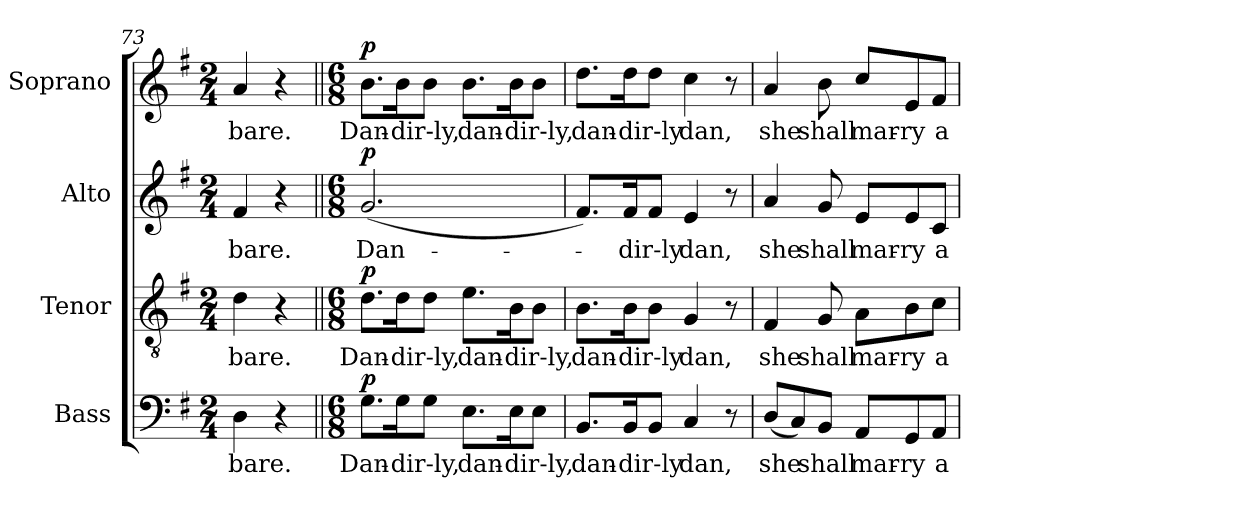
**kern	**text	**dynam	**kern	**text	**dynam	**kern	**text	**dynam	**kern	**text	**dynam
*part4	*part4	*part4	*part3	*part3	*part3	*part2	*part2	*part2	*part1	*part1	*part1
*staff4	*staff4	*staff4	*staff3	*staff3	*staff3	*staff2	*staff2	*staff2	*staff1	*staff1	*staff1
*I"Bass	*	*	*I"Tenor	*	*	*I"Alto	*	*	*I"Soprano	*	*
*I'B.	*	*	*I'T.	*	*	*I'A.	*	*	*I'S.	*	*
*clefF4	*	*	*clefGv2	*	*	*clefG2	*	*	*clefG2	*	*
*	*	*	*ITrd7c12	*	*	*	*	*	*	*	*
*k[f#]	*	*	*k[f#]	*	*	*k[f#]	*	*	*k[f#]	*	*
*G:	*	*	*G:	*	*	*G:	*	*	*G:	*	*
*M2/4	*	*	*M2/4	*	*	*M2/4	*	*	*M2/4	*	*
=73	=73	=73	=73	=73	=73	=73	=73	=73	=73	=73	=73
!	!LO:LY:b:color=#000000	!	!	!	!	!	!	!	!	!	!
!	!	!	!	!LO:LY:b:color=#000000	!	!	!	!	!	!	!
!	!	!	!	!	!	!	!LO:LY:b:color=#000000	!	!	!	!
!	!	!	!	!	!	!	!	!	!	!LO:LY:b:color=#000000	!
4Di\	bare.	.	4Di\	bare.	.	4f#i/	bare.	.	4ai/	bare.	.
4r	.	.	4r	.	.	4r	.	.	4r	.	.
!!LO:LB:g=z
=74||	=74||	=74||	=74||	=74||	=74||	=74||	=74||	=74||	=74||	=74||	=74||
*M6/8	*	*	*M6/8	*	*	*M6/8	*	*	*M6/8	*	*
!	!LO:LY:b:color=#000000	!	!	!	!	!	!	!	!	!	!
!	!	!	!	!LO:LY:b:color=#000000	!	!	!	!	!	!	!
!	!	!	!	!	!	!	!LO:LY:b:color=#000000	!	!	!	!
!	!	!	!	!	!	!	!	!	!	!LO:LY:b:color=#000000	!
8.Gi\L	Dan-	p	8.Di\L	Dan-	p	(2.gi/	Dan--	p	8.bi\L	Dan-	p
!	!LO:LY:b:color=#000000	!	!	!	!	!	!	!	!	!	!
!	!	!	!	!LO:LY:b:color=#000000	!	!	!	!	!	!	!
!	!	!	!	!	!	!	!	!	!	!LO:LY:b:color=#000000	!
16Gi\K	-dir-ly,	.	16Di\K	-dir-ly,	.	.	.	.	16bi\K	-dir-ly,	.
8Gi\J	.	.	8Di\J	.	.	.	.	.	8bi\J	.	.
!	!LO:LY:b:color=#000000	!	!	!	!	!	!	!	!	!	!
!	!	!	!	!LO:LY:b:color=#000000	!	!	!	!	!	!	!
!	!	!	!	!	!	!	!	!	!	!LO:LY:b:color=#000000	!
8.Ei\L	dan-	.	8.Ei\L	dan-	.	.	.	.	8.bi\L	dan-	.
!	!LO:LY:b:color=#000000	!	!	!	!	!	!	!	!	!	!
!	!	!	!	!LO:LY:b:color=#000000	!	!	!	!	!	!	!
!	!	!	!	!	!	!	!	!	!	!LO:LY:b:color=#000000	!
16Ei\K	-dir-ly,	.	16BBi\K	-dir-ly,	.	.	.	.	16bi\K	-dir-ly,	.
8Ei\J	.	.	8BBi\J	.	.	.	.	.	8bi\J	.	.
=75	=75	=75	=75	=75	=75	=75	=75	=75	=75	=75	=75
!	!LO:LY:b:color=#000000	!	!	!	!	!	!	!	!	!	!
!	!	!	!	!LO:LY:b:color=#000000	!	!	!	!	!	!	!
!	!	!	!	!	!	!	!	!	!	!LO:LY:b:color=#000000	!
8.BBi/L	dan-	.	8.BBi\L	dan-	.	8.f#i/L)	.	.	8.ddi\L	dan-	.
!	!LO:LY:b:color=#000000	!	!	!	!	!	!	!	!	!	!
!	!	!	!	!LO:LY:b:color=#000000	!	!	!	!	!	!	!
!	!	!	!	!	!	!	!LO:LY:b:color=#000000	!	!	!	!
!	!	!	!	!	!	!	!	!	!	!LO:LY:b:color=#000000	!
16BBi/K	-dir-ly	.	16BBi\K	-dir-ly	.	16f#i/K	-dir-ly	.	16ddi\K	-dir-ly	.
8BBi/J	.	.	8BBi\J	.	.	8f#i/J	.	.	8ddi\J	.	.
!	!LO:LY:b:color=#000000	!	!	!	!	!	!	!	!	!	!
!	!	!	!	!LO:LY:b:color=#000000	!	!	!	!	!	!	!
!	!	!	!	!	!	!	!LO:LY:b:color=#000000	!	!	!	!
!	!	!	!	!	!	!	!	!	!	!LO:LY:b:color=#000000	!
4Ci/	dan,	.	4GGi/	dan,	.	4ei/	dan,	.	4cci\	dan,	.
8r	.	.	8r	.	.	8r	.	.	8r	.	.
=76	=76	=76	=76	=76	=76	=76	=76	=76	=76	=76	=76
!	!LO:LY:b:color=#000000	!	!	!	!	!	!	!	!	!	!
!	!	!	!	!LO:LY:b:color=#000000	!	!	!	!	!	!	!
!	!	!	!	!	!	!	!LO:LY:b:color=#000000	!	!	!	!
!	!	!	!	!	!	!	!	!	!	!LO:LY:b:color=#000000	!
(8Di/L	she	.	4FF#i/	she	.	4ai/	she	.	4ai/	she	.
8Ci/)	.	.	.	.	.	.	.	.	.	.	.
!	!LO:LY:b:color=#000000	!	!	!	!	!	!	!	!	!	!
!	!	!	!	!LO:LY:b:color=#000000	!	!	!	!	!	!	!
!	!	!	!	!	!	!	!LO:LY:b:color=#000000	!	!	!	!
!	!	!	!	!	!	!	!	!	!	!LO:LY:b:color=#000000	!
8BBi/J	shall	.	8GGi/	shall	.	8gi/	shall	.	8bi\	shall	.
!	!LO:LY:b:color=#000000	!	!	!	!	!	!	!	!	!	!
!	!	!	!	!LO:LY:b:color=#000000	!	!	!	!	!	!	!
!	!	!	!	!	!	!	!LO:LY:b:color=#000000	!	!	!	!
!	!	!	!	!	!	!	!	!	!	!LO:LY:b:color=#000000	!
8AAi/L	mar-	.	8AAi\L	mar-	.	8ei/L	mar-	.	8cci/L	mar-	.
!	!LO:LY:b:color=#000000	!	!	!	!	!	!	!	!	!	!
!	!	!	!	!LO:LY:b:color=#000000	!	!	!	!	!	!	!
!	!	!	!	!	!	!	!LO:LY:b:color=#000000	!	!	!	!
!	!	!	!	!	!	!	!	!	!	!LO:LY:b:color=#000000	!
8GGi/	-ry	.	8BBi\	-ry	.	8ei/	-ry	.	8ei/	-ry	.
!	!LO:LY:b:color=#000000	!	!	!	!	!	!	!	!	!	!
!	!	!	!	!LO:LY:b:color=#000000	!	!	!	!	!	!	!
!	!	!	!	!	!	!	!LO:LY:b:color=#000000	!	!	!	!
!	!	!	!	!	!	!	!	!	!	!LO:LY:b:color=#000000	!
8AAi/J	a	.	8Ci\J	a	.	8ci/J	a	.	8f#i/J	a	.
=	=	=	=	=	=	=	=	=	=	=	=
*-	*-	*-	*-	*-	*-	*-	*-	*-	*-	*-	*-
